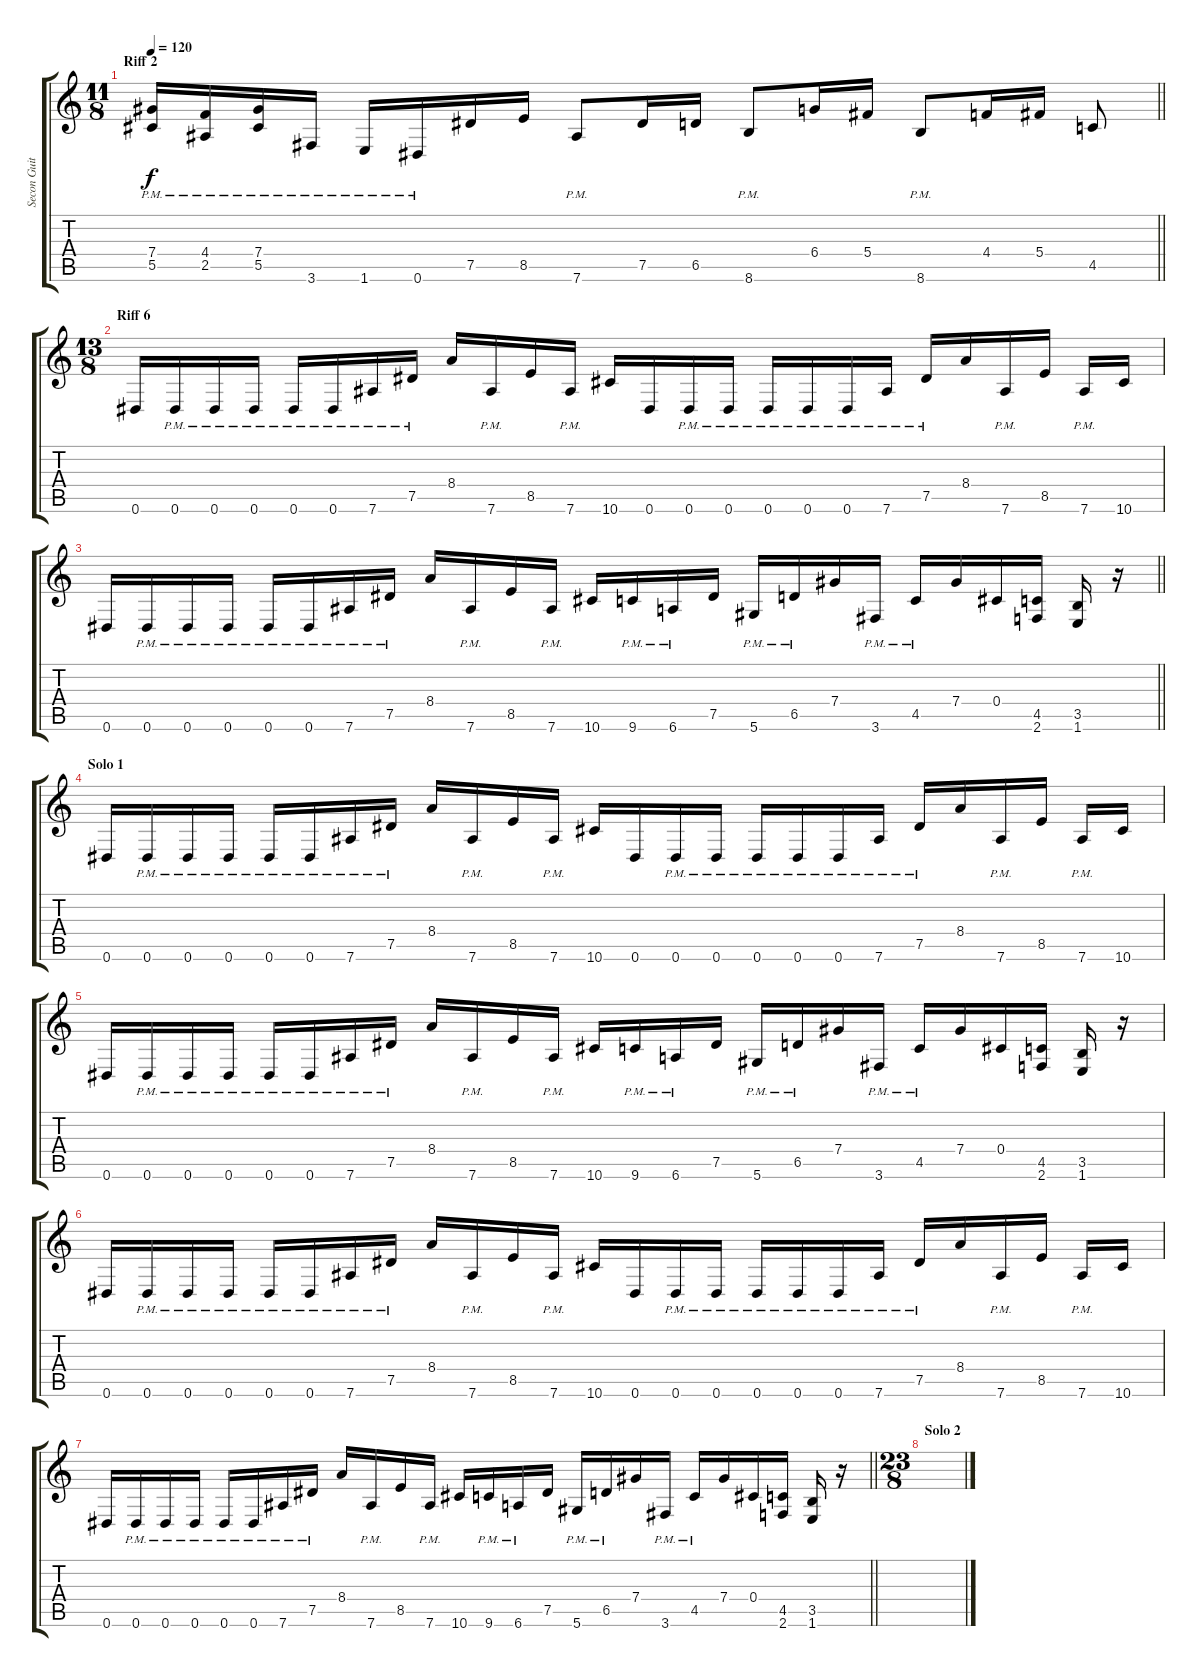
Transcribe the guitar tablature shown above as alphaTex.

\track ("Secon Guitar" "Secon Guit") {instrument distortionguitar}
\staff {score tabs}
\tuning (Eb4 Bb3 Gb3 Db3 Ab2 Eb2) {hide}
\ts (11 8)
\section ("" "Riff 2")
\tempo 120
\clef g2
\barLineRight lightlight
\ks c
(7.4 5.5{pm}).16{dy f} (4.4 2.5{pm}).16 (7.4 5.5{pm}).16 3.6{pm}.16 1.6{pm}.16 0.6{pm}.16 7.5.16 8.5.16 7.6{pm}.8 7.5.16 6.5.16 8.6{pm}.8 6.4.16 5.4.16 8.6{pm}.8 4.4.16 5.4.16 4.5.8 |
\ts (13 8)
\section ("" "Riff 6")
0.6.16 0.6{pm}.16 0.6{pm}.16 0.6{pm}.16 0.6{pm}.16 0.6{pm}.16 7.6{pm}.16 7.5{pm}.16 8.4.16 7.6{pm}.16 8.5.16 7.6{pm}.16 10.6.16 0.6.16 0.6{pm}.16 0.6{pm}.16 0.6{pm}.16 0.6{pm}.16 0.6{pm}.16 7.6{pm}.16 7.5{pm}.16 8.4.16 7.6{pm}.16 8.5.16 7.6{pm}.16 10.6.16 |
\barLineRight lightlight
0.6.16 0.6{pm}.16 0.6{pm}.16 0.6{pm}.16 0.6{pm}.16 0.6{pm}.16 7.6{pm}.16 7.5{pm}.16 8.4.16 7.6{pm}.16 8.5.16 7.6{pm}.16 10.6.16 9.6{pm}.16 6.6{pm}.16 7.5.16 5.6{pm}.16 6.5{pm}.16 7.4.16 3.6{pm}.16 4.5{pm}.16 7.4.16 0.4.16 (4.5 2.6).16 (3.5 1.6).16 r.16 |
\section ("" "Solo 1")
0.6.16 0.6{pm}.16 0.6{pm}.16 0.6{pm}.16 0.6{pm}.16 0.6{pm}.16 7.6{pm}.16 7.5{pm}.16 8.4.16 7.6{pm}.16 8.5.16 7.6{pm}.16 10.6.16 0.6.16 0.6{pm}.16 0.6{pm}.16 0.6{pm}.16 0.6{pm}.16 0.6{pm}.16 7.6{pm}.16 7.5{pm}.16 8.4.16 7.6{pm}.16 8.5.16 7.6{pm}.16 10.6.16 |
0.6.16 0.6{pm}.16 0.6{pm}.16 0.6{pm}.16 0.6{pm}.16 0.6{pm}.16 7.6{pm}.16 7.5{pm}.16 8.4.16 7.6{pm}.16 8.5.16 7.6{pm}.16 10.6.16 9.6{pm}.16 6.6{pm}.16 7.5.16 5.6{pm}.16 6.5{pm}.16 7.4.16 3.6{pm}.16 4.5{pm}.16 7.4.16 0.4.16 (4.5 2.6).16 (3.5 1.6).16 r.16 |
0.6.16 0.6{pm}.16 0.6{pm}.16 0.6{pm}.16 0.6{pm}.16 0.6{pm}.16 7.6{pm}.16 7.5{pm}.16 8.4.16 7.6{pm}.16 8.5.16 7.6{pm}.16 10.6.16 0.6.16 0.6{pm}.16 0.6{pm}.16 0.6{pm}.16 0.6{pm}.16 0.6{pm}.16 7.6{pm}.16 7.5{pm}.16 8.4.16 7.6{pm}.16 8.5.16 7.6{pm}.16 10.6.16 |
\barLineRight lightlight
0.6.16 0.6{pm}.16 0.6{pm}.16 0.6{pm}.16 0.6{pm}.16 0.6{pm}.16 7.6{pm}.16 7.5{pm}.16 8.4.16 7.6{pm}.16 8.5.16 7.6{pm}.16 10.6.16 9.6{pm}.16 6.6{pm}.16 7.5.16 5.6{pm}.16 6.5{pm}.16 7.4.16 3.6{pm}.16 4.5{pm}.16 7.4.16 0.4.16 (4.5 2.6).16 (3.5 1.6).16 r.16 |
\ts (23 8)
\section ("" "Solo 2")
